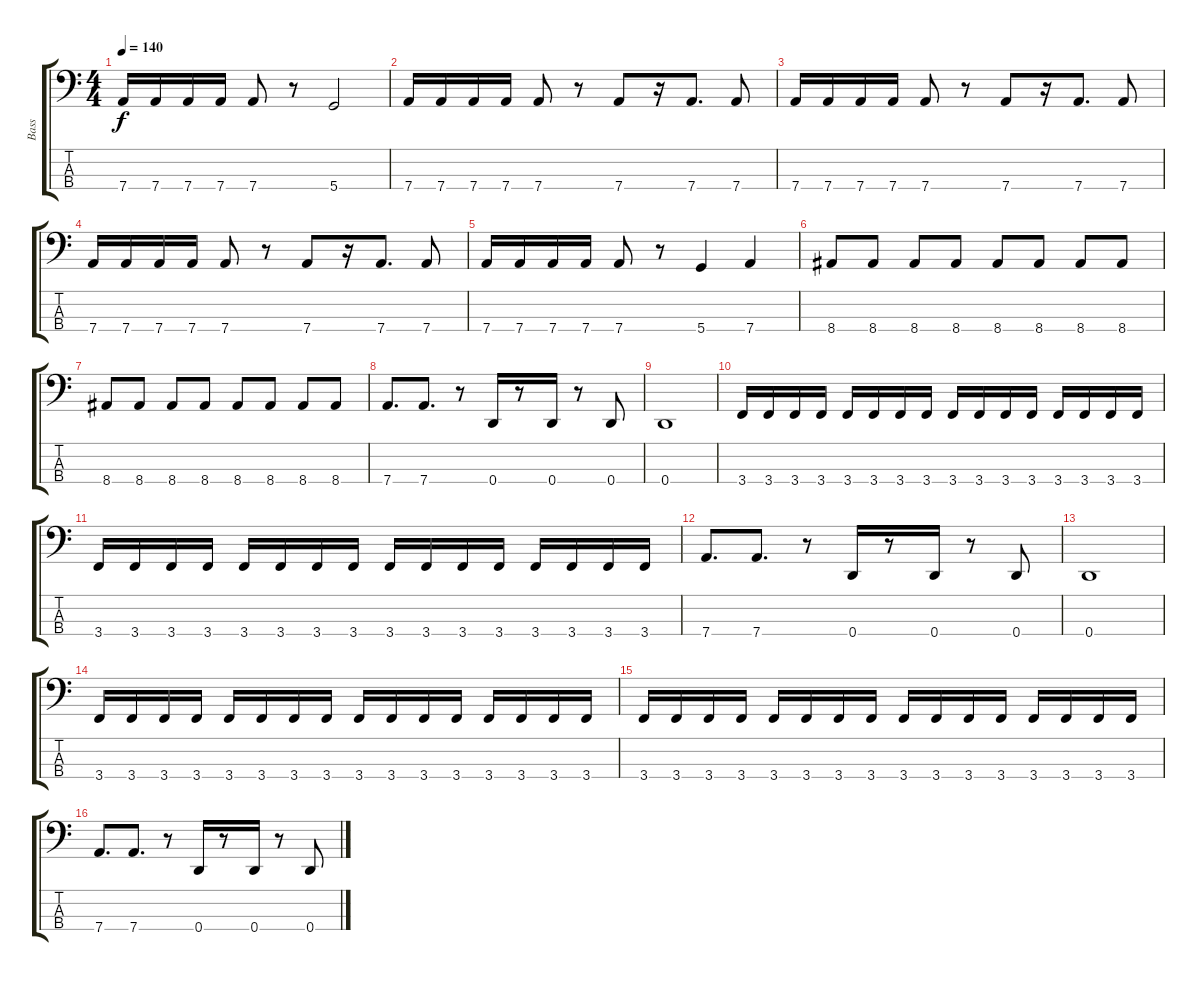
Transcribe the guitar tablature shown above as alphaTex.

\track ("Bass" "Bass") {instrument electricbasspick}
\staff {score tabs}
\tuning (G2 D2 A1 D1) {hide}
\ts (4 4)
\tempo 140
\clef f4
\ks c
7.4.16{dy f} 7.4.16 7.4.16 7.4.16 7.4.8 r.8 5.4.2 |
7.4.16 7.4.16 7.4.16 7.4.16 7.4.8 r.8 7.4.8 r.16 7.4.8{d} 7.4.8 |
7.4.16 7.4.16 7.4.16 7.4.16 7.4.8 r.8 7.4.8 r.16 7.4.8{d} 7.4.8 |
7.4.16 7.4.16 7.4.16 7.4.16 7.4.8 r.8 7.4.8 r.16 7.4.8{d} 7.4.8 |
7.4.16 7.4.16 7.4.16 7.4.16 7.4.8 r.8 5.4.4 7.4.4 |
8.4.8 8.4.8 8.4.8 8.4.8 8.4.8 8.4.8 8.4.8 8.4.8 |
8.4.8 8.4.8 8.4.8 8.4.8 8.4.8 8.4.8 8.4.8 8.4.8 |
7.4.8{d} 7.4.8{d} r.8 0.4.16 r.8 0.4.16 r.8 0.4.8 |
0.4.1 |
3.4.16 3.4.16 3.4.16 3.4.16 3.4.16 3.4.16 3.4.16 3.4.16 3.4.16 3.4.16 3.4.16 3.4.16 3.4.16 3.4.16 3.4.16 3.4.16 |
3.4.16 3.4.16 3.4.16 3.4.16 3.4.16 3.4.16 3.4.16 3.4.16 3.4.16 3.4.16 3.4.16 3.4.16 3.4.16 3.4.16 3.4.16 3.4.16 |
7.4.8{d} 7.4.8{d} r.8 0.4.16 r.8 0.4.16 r.8 0.4.8 |
0.4.1 |
3.4.16 3.4.16 3.4.16 3.4.16 3.4.16 3.4.16 3.4.16 3.4.16 3.4.16 3.4.16 3.4.16 3.4.16 3.4.16 3.4.16 3.4.16 3.4.16 |
3.4.16 3.4.16 3.4.16 3.4.16 3.4.16 3.4.16 3.4.16 3.4.16 3.4.16 3.4.16 3.4.16 3.4.16 3.4.16 3.4.16 3.4.16 3.4.16 |
7.4.8{d} 7.4.8{d} r.8 0.4.16 r.8 0.4.16 r.8 0.4.8
